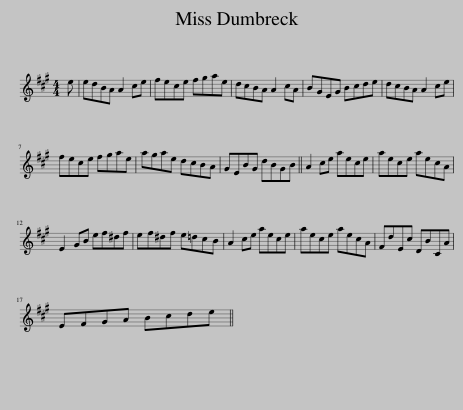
X:1
L:1/8
M:4/4
I:linebreak $
K:A
V:1 treble
V:1
 e | edBA A2 ce | fece fgae | dcBA A2 cA | BGEG Bcde | %5
 dcBA A2 ce |$ fece fgae | agae dcBA | GEBG dBGB || A2 ce aece | %10
 aece aecA |$ E2 GB ef^df | ef^df e=dcB | A2 ce aece | aece aecA | %15
 FdEc DBCA |$ EFGA Bcde || %17
